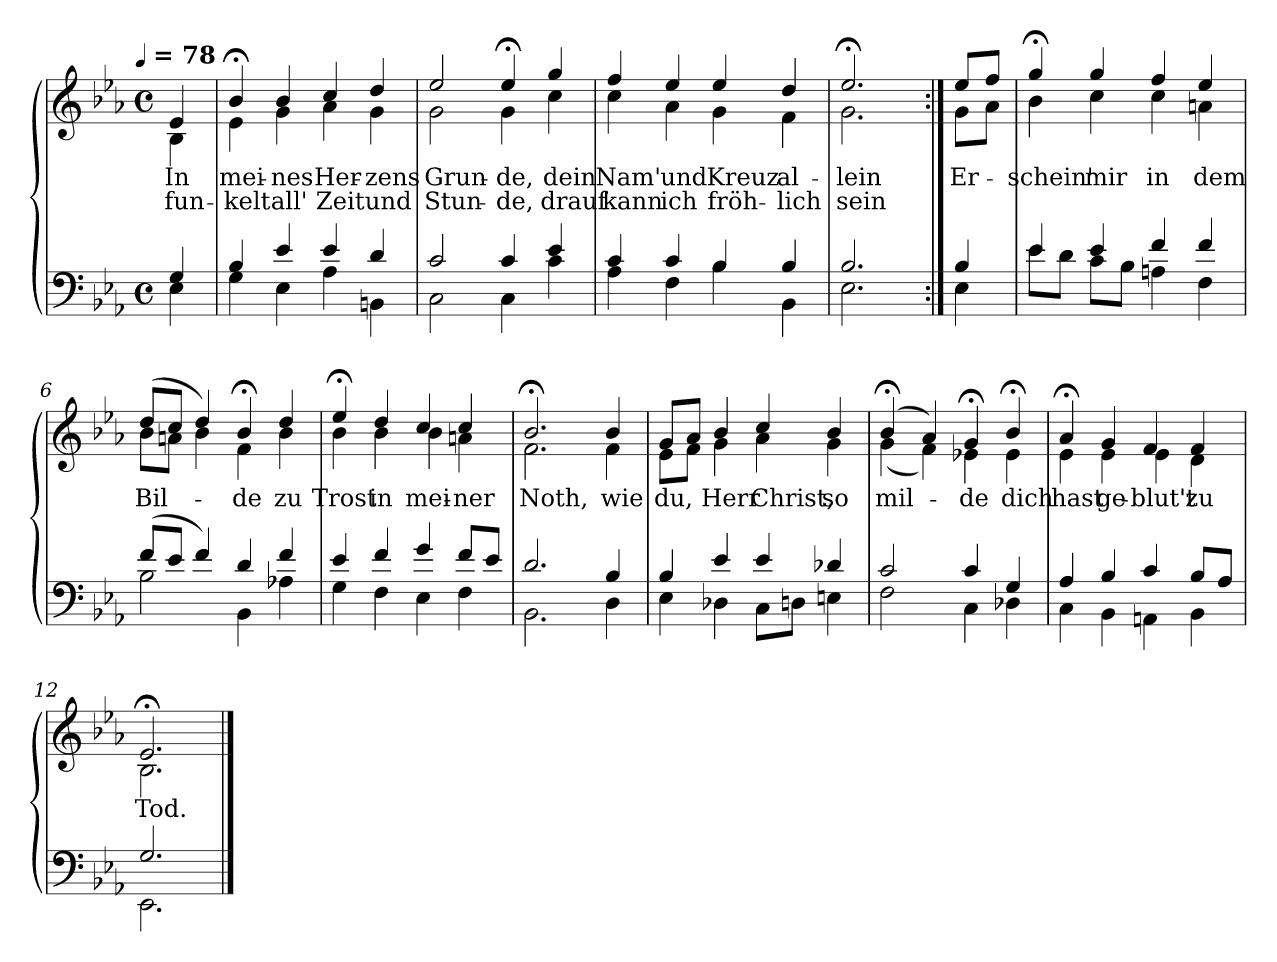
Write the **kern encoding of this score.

**kern	**kern	**text	**text	**dynam
*part1	*part1	*part1	*part1	*part1
*staff2	*staff1	*staff1	*staff1	*staff1/2
*clefF4	*clefG2	*	*	*
*k[b-e-a-]	*k[b-e-a-]	*	*	*
!!LO:TX:omd:t=[quarter] = 78
*M4/4	*M4/4	*	*	*
*met(c)	*met(c)	*	*	*
*MM78	*MM78	*	*	*
=	=	=	=	=
*^	*^	*	*	*
4G	4E-	4e-	4B-	In	fun-	.
=1	=1	=1	=1	=1	=1	=1
4B-	4G	4b-;<	4e-	mei-	-kelt	.
4e-	4E-	4b-	4g	-nes	all'	.
4e-	4A-	4cc	4a-	Her-	Zeit	.
4d	4BBn	4dd	4g	-zens	und	.
=2	=2	=2	=2	=2	=2	=2
*	*	*MM77	*	*	*	*
2c	2C	2ee-	2g	Grun-	Stun-	.
4c	4C	4ee-;<	4g	-de,	-de,	.
4e-	4c	4gg	4cc	dein	drauf	.
=3	=3	=3	=3	=3	=3	=3
4c	4A-	4ff	4cc	Nam'	kann	.
4c	4F	4ee-	4a-	und	ich	.
4B-	4B-	4ee-	4g	Kreuz	fröh-	♩ = 76
4B-	4BB-	4dd	4f	al-	-lich	.
=4	=4	=4	=4	=4	=4	=4
2.B-	2.E-	2.ee-;<	2.g	-lein	sein	.
!!LO:LB:g=z	!!
=:|!	=:|!	=:|!	=:|!	=:|!	=:|!	=:|!
4B-	4E-	8ee-L	8gL	Er-	.	.
.	.	8ffJ	8a-J	.	.	.
=5	=5	=5	=5	=5	=5	=5
4e-	8e-L	4gg;<	4b-	-schein'	.	.
.	8dJ	.	.	.	.	.
4e-	8cL	4gg	4cc	mir	.	.
.	8B-J	.	.	.	.	.
4f	4An	4ff	4cc	in	.	.
4f	4F	4ee-	4an	dem	.	.
=6	=6	=6	=6	=6	=6	=6
(8fL	2B-	(8ddL	8b-L	Bil-	.	.
8e-J	.	8ccJ	8anJ	.	.	.
4f)	.	4dd)	4b-	.	.	.
4d	4BB-	4b-;<	4f	-de	.	.
4f	4A-X	4dd	4b-	zu	.	.
=7	=7	=7	=7	=7	=7	=7
4e-	4G	4ee-;<	4b-	Trost	.	.
4f	4F	4dd	4b-	in	.	.
4g	4E-	4cc	4b-	mei-	.	♩ = 75
8fL	4F	4cc	4an	-ner	.	.
8e-J	.	.	.	.	.	.
=8	=8	=8	=8	=8	=8	=8
2.d	2.BB-	2.b-;<	2.f	Noth,	.	.
4B-	4D	4b-	4f	wie	.	.
!!LO:LB:g=z	!!
=9	=9	=9	=9	=9	=9	=9
4B-	4E-	8gL	8e-L	du,	.	.
.	.	8a-J	8fJ	.	.	.
4e-	4D-X	4b-	4g	Herr	.	.
4e-	8CL	4cc	4a-	Christ,	.	.
.	8DnJ	.	.	.	.	.
4d-X	4En	4b-	4g	so	.	.
=10	=10	=10	=10	=10	=10	=10
*	*	*MM74	*	*	*	*
2c	2F	(4b-;<	(4g	mil-	.	.
.	.	4a-)	4f)	.	.	.
4c	4C	4g;<	4e-X	-de	.	.
4G	4D-X	4b-;<	4e-	dich	.	♩ = 73
=11	=11	=11	=11	=11	=11	=11
*	*	*MM72	*	*	*	*
4A-	4C	4a-;<	4e-	hast	.	.
4B-	4BB-	4g	4e-	ge-	.	.
4c	4AAn	4f	4e-	-blut't	.	♩ = 70
8B-L	4BB-	4f	4d	zu	.	♩ = 66
8A-J	.	.	.	.	.	.
=12	=12	=12	=12	=12	=12	=12
2.G	2.EE-	2.e-;<	2.B-	Tod.	.	.
*v	*v	*	*	*	*	*
*	*v	*v	*	*	*
==	==	==	==	==
*-	*-	*-	*-	*-
